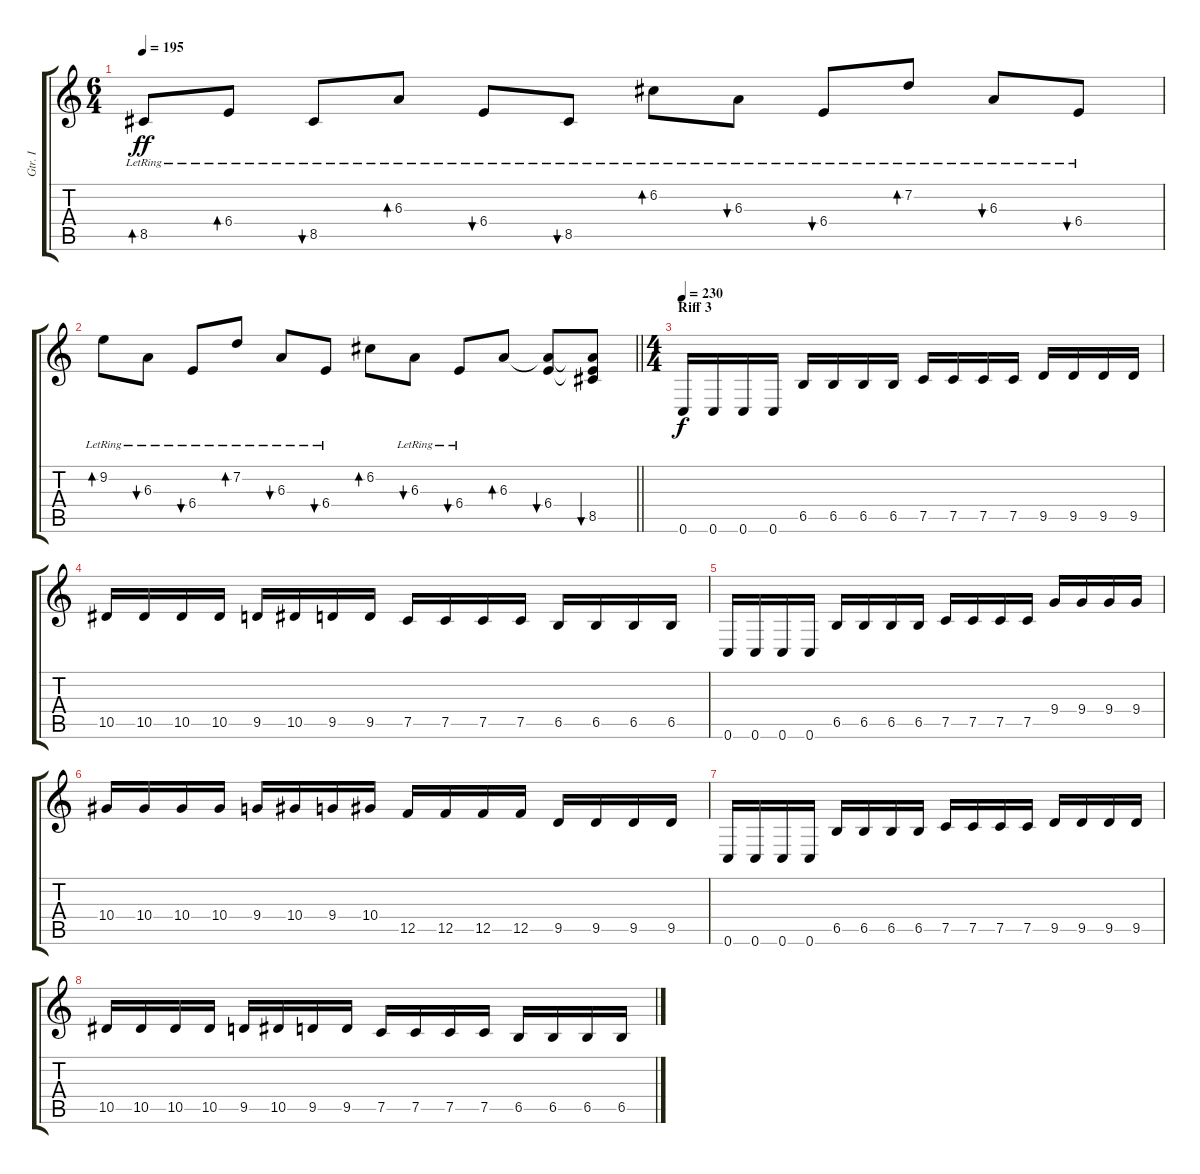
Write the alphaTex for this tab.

\track ("Gtr. I" "Gtr. I") {instrument overdrivenguitar}
\staff {score tabs}
\tuning (C4 G3 Eb3 Bb2 F2 C2) {hide}
\ts (6 4)
\tempo 195
\clef g2
\ks c
8.5{lr}.8{bd 240 dy ff} 6.4{lr}.8{bd 240} 8.5{lr}.8{bu 240} 6.3{lr}.8{bd 240} 6.4{lr}.8{bu 240} 8.5{lr}.8{bu 240} 6.2{lr}.8{bd 240} 6.3{lr}.8{bu 240} 6.4{lr}.8{bu 240} 7.2{lr}.8{bd 240} 6.3{lr}.8{bu 240} 6.4{lr}.8{bu 240} |
\barLineRight lightlight
9.2{lr}.8{bd 240} 6.3{lr}.8{bu 240} 6.4{lr}.8{bu 240} 7.2{lr}.8{bd 240} 6.3{lr}.8{bu 240} 6.4{lr}.8{bu 240} 6.2.8{bd 240} 6.3{lr}.8{bu 240} 6.4{lr}.8{bu 240} 6.3.8{bd 240} (6.3{t} 6.4).8{bu 240} (6.3{t} 6.4{t} 8.5).8{bu 240} |
\ts (4 4)
\section ("" "Riff 3")
\tempo 230
0.6.16{dy f} 0.6.16 0.6.16 0.6.16 6.5.16 6.5.16 6.5.16 6.5.16 7.5.16 7.5.16 7.5.16 7.5.16 9.5.16 9.5.16 9.5.16 9.5.16 |
10.5.16 10.5.16 10.5.16 10.5.16 9.5.16 10.5.16 9.5.16 9.5.16 7.5.16 7.5.16 7.5.16 7.5.16 6.5.16 6.5.16 6.5.16 6.5.16 |
0.6.16 0.6.16 0.6.16 0.6.16 6.5.16 6.5.16 6.5.16 6.5.16 7.5.16 7.5.16 7.5.16 7.5.16 9.4.16 9.4.16 9.4.16 9.4.16 |
10.4.16 10.4.16 10.4.16 10.4.16 9.4.16 10.4.16 9.4.16 10.4.16 12.5.16 12.5.16 12.5.16 12.5.16 9.5.16 9.5.16 9.5.16 9.5.16 |
0.6.16 0.6.16 0.6.16 0.6.16 6.5.16 6.5.16 6.5.16 6.5.16 7.5.16 7.5.16 7.5.16 7.5.16 9.5.16 9.5.16 9.5.16 9.5.16 |
10.5.16 10.5.16 10.5.16 10.5.16 9.5.16 10.5.16 9.5.16 9.5.16 7.5.16 7.5.16 7.5.16 7.5.16 6.5.16 6.5.16 6.5.16 6.5.16
